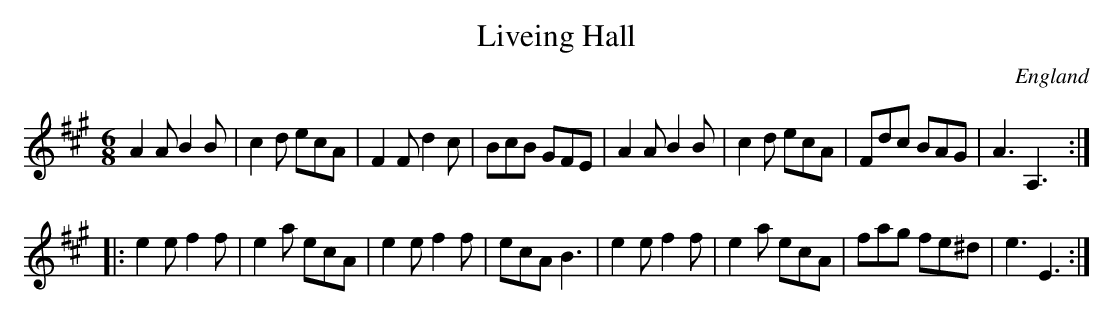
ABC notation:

X:1
T:Liveing Hall
M:6/8
O:England
K:A
A2A B2B|c2d ecA|F2F d2c|BcB GFE|\
A2A B2B|c2d ecA|Fdc BAG|A3A,3:|
|:e2e f2f|e2a ecA|e2e f2f|ecA B3|\
e2e f2f|e2a ecA|fag fe^d|e3 E3:|
